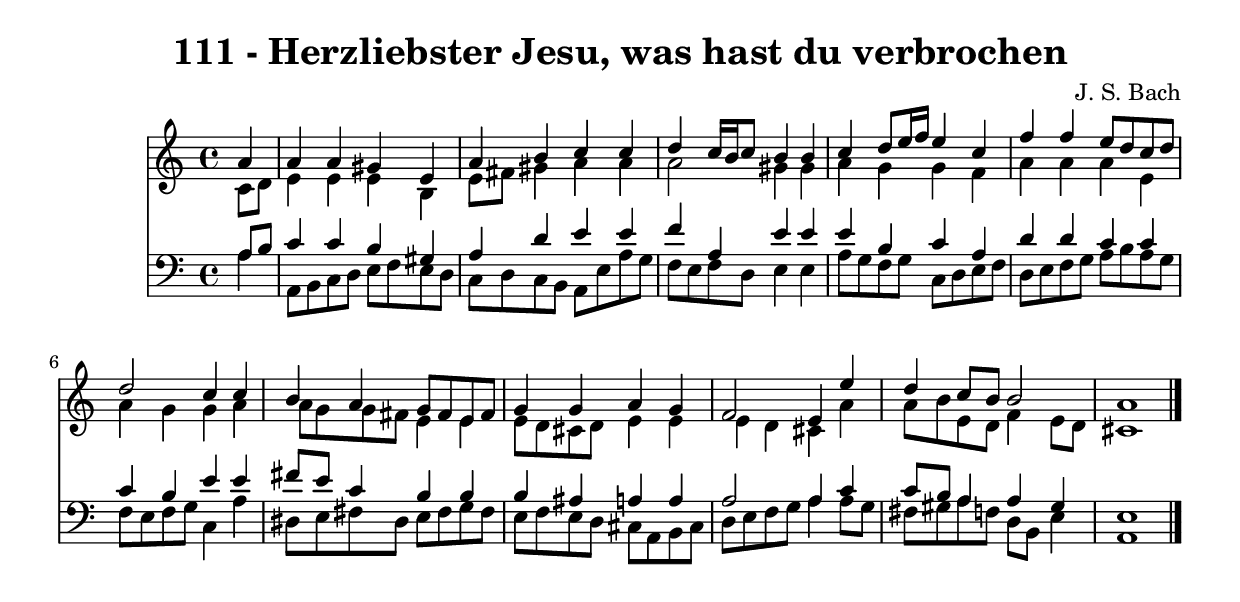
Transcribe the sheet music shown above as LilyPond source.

\version "2.10.33"

\header {
  title = "111 - Herzliebster Jesu, was hast du verbrochen"
  composer = "J. S. Bach"
}


global = {
  \time 4/4
  \key a \minor
}


soprano = \relative c'' {
  \partial 4 a4 
    a4 a4 gis4 e4 
  a4 b4 c4 c4 
  d4 c16 b16 c8 b4 b4 
  c4 d8 e16 f16 e4 c4 
  f4 f4 e8 d8 c8 d8   %5
  d2 c4 c4 
  b4 a4 g8 fis8 e8 fis8 
  g4 g4 a4 g4 
  f2 e4 e'4 
  d4 c8 b8 b2   %10
  a1 
  
}

alto = \relative c' {
  \partial 4 c8  d8 
    e4 e4 e4 b4 
  e8 fis8 gis4 a4 a4 
  a2 gis4 gis4 
  a4 g4 g4 f4 
  a4 a4 a4 e4   %5
  a4 g4 g4 a4 
  a8 g8 g8 fis8 e4 e4 
  e8 d8 cis8 d8 e4 e4 
  e4 d4 cis4 a'4 
  a8 b8 e,8 d8 f4 e8 d8   %10
  cis1 
  
}

tenor = \relative c' {
  \partial 4 a8  b8 
    c4 c4 b4 gis4 
  a4 d4 e4 e4 
  f4 a,4 e'4 e4 
  e4 b4 c4 a4 
  d4 d4 c4 c4   %5
  c4 b4 e4 e4 
  fis8 e8 c4 b4 b4 
  b4 ais4 a4 a4 
  a2 a4 c4 
  c8 b8 a4 a4 gis4   %10
  e1 
  
}

baixo = \relative c' {
  \partial 4 a4 
    a,8 b8 c8 d8 e8 f8 e8 d8 
  c8 d8 c8 b8 a8 e'8 a8 g8 
  f8 e8 f8 d8 e4 e4 
  a8 g8 f8 g8 c,8 d8 e8 f8 
  d8 e8 f8 g8 a8 b8 a8 g8   %5
  f8 e8 f8 g8 c,4 a'4 
  dis,8 e8 fis8 dis8 e8 fis8 g8 fis8 
  e8 f8 e8 d8 cis8 a8 b8 cis8 
  d8 e8 f8 g8 a4 a8 g8 
  fis8 gis8 a8 f8 d8 b8 e4   %10
  a,1 
  
}

\score {
  <<
    \new Staff {
      <<
        \global
        \new Voice = "1" { \voiceOne \soprano }
        \new Voice = "2" { \voiceTwo \alto }
      >>
    }
    \new Staff {
      <<
        \global
        \clef "bass"
        \new Voice = "1" {\voiceOne \tenor }
        \new Voice = "2" { \voiceTwo \baixo \bar "|."}
      >>
    }
  >>
}